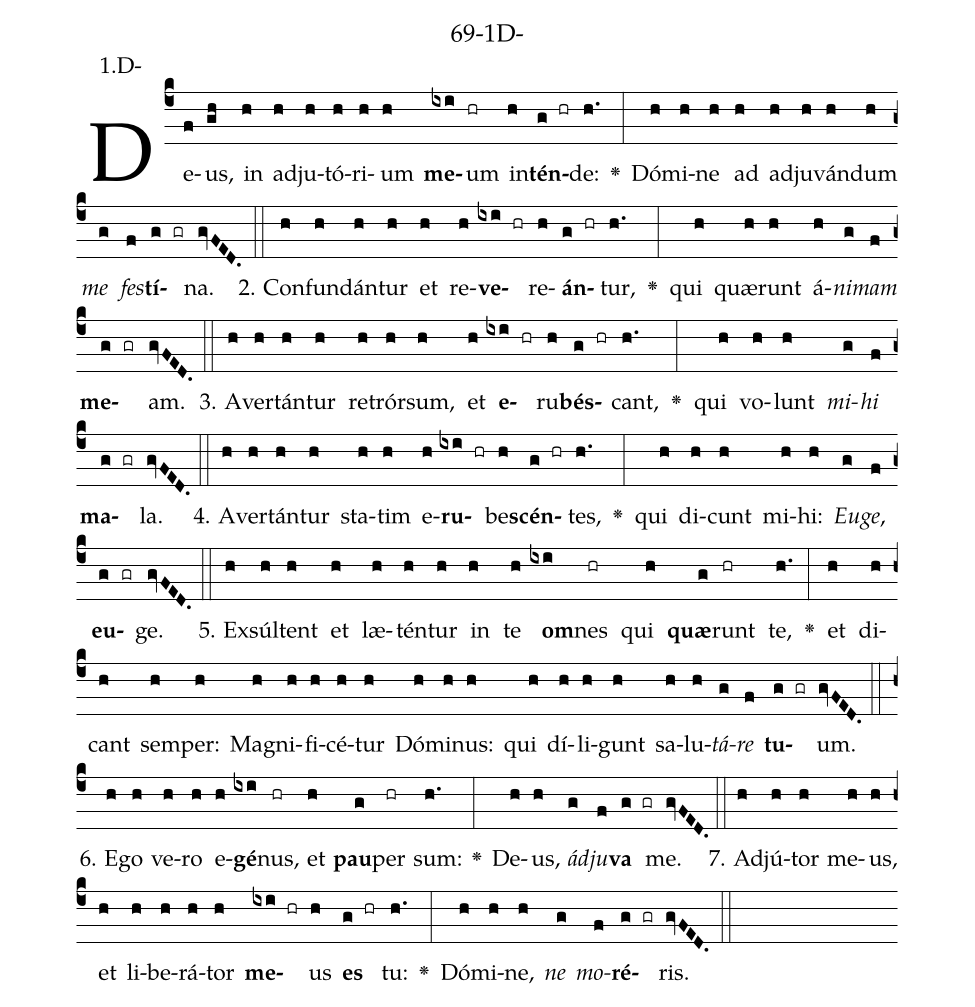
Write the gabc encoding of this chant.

name: 69-1D-;
annotation: 1.D-;
%%
(c4)De(f)us,(gh) in(h) ad(h)ju(h)tó(h)ri(h)um(h) <b>me</b>(ixi)um(hr) in(h)<b>tén</b>(g hr)de:(h.) <v>\greheightstar</v>(:) Dó(h)mi(h)ne(h) ad(h) ad(h)ju(h)ván(h)dum(h) <i>me</i>(g) <i>fes</i>(f)<b>tí</b>(g gr)na.(gvFED.) (::)
2. Con(h)fun(h)dán(h)tur(h) et(h) re(h)<b>ve</b>(ixi hr)re(h)<b>án</b>(g hr)tur,(h.) <v>\greheightstar</v>(:) qui(h) quæ(h)runt(h) á(h)<i>ni</i>(g)<i>mam</i>(f) <b>me</b>(g gr)am.(gvFED.) (::)
3. A(h)ver(h)tán(h)tur(h) re(h)trór(h)sum,(h) et(h) <b>e</b>(ixi hr)ru(h)<b>bés</b>(g hr)cant,(h.) <v>\greheightstar</v>(:) qui(h) vo(h)lunt(h) <i>mi</i>(g)<i>hi</i>(f) <b>ma</b>(g gr)la.(gvFED.) (::)
4. A(h)ver(h)tán(h)tur(h) sta(h)tim(h) e(h)<b>ru</b>(ixi hr)be(h)<b>scén</b>(g hr)tes,(h.) <v>\greheightstar</v>(:) qui(h) di(h)cunt(h) mi(h)hi:(h) <i>Eu</i>(g)<i>ge</i>,(f) <b>eu</b>(g gr)ge.(gvFED.) (::)
5. Ex(h)súl(h)tent(h) et(h) læ(h)tén(h)tur(h) in(h) te(h) <b>om</b>(ixi)nes(hr) qui(h) <b>quæ</b>(g)runt(hr) te,(h.) <v>\greheightstar</v>(:) et(h) di(h)cant(h) sem(h)per:(h) Ma(h)gni(h)fi(h)cé(h)tur(h) Dó(h)mi(h)nus:(h) qui(h) dí(h)li(h)gunt(h) sa(h)lu(h)<i>tá</i>(g)<i>re</i>(f) <b>tu</b>(g gr)um.(gvFED.) (::)
6. E(h)go(h) ve(h)ro(h) e(h)<b>gé</b>(ixi)nus,(hr) et(h) <b>pau</b>(g)per(hr) sum:(h.) <v>\greheightstar</v>(:) De(h)us,(h) <i>ád</i>(g)<i>ju</i>(f)<b>va</b>(g gr) me.(gvFED.) (::)
7. Ad(h)jú(h)tor(h) me(h)us,(h) et(h) li(h)be(h)rá(h)tor(h) <b>me</b>(ixi hr)us(h) <b>es</b>(g hr) tu:(h.) <v>\greheightstar</v>(:) Dó(h)mi(h)ne,(h) <i>ne</i>(g) <i>mo</i>(f)<b>ré</b>(g gr)ris.(gvFED.) (::)
